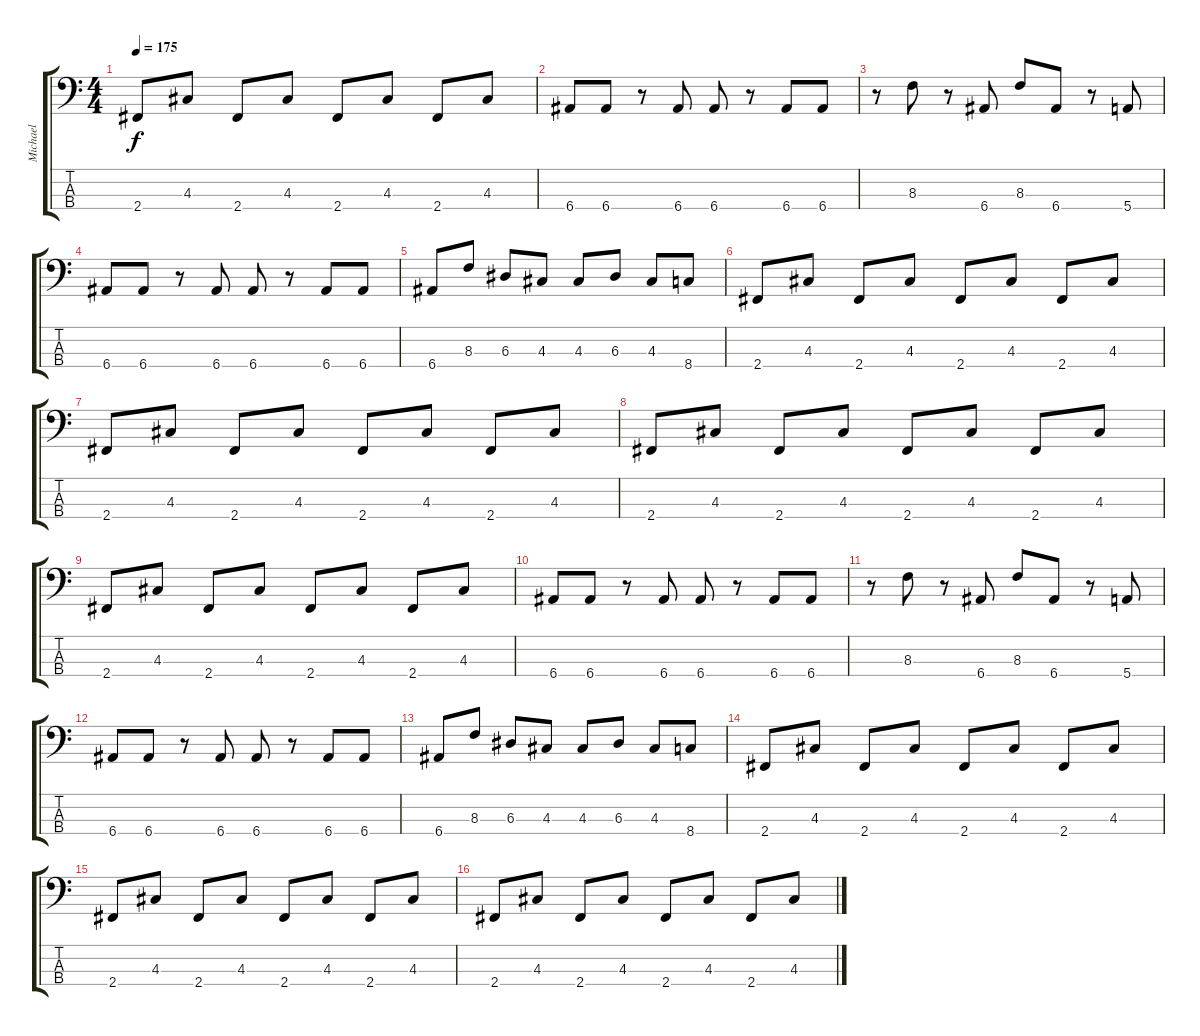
\track ("Michael" "Michael") {instrument electricbassfinger}
\staff {score tabs}
\tuning (G2 D2 A1 E1) {hide}
\ts (4 4)
\tempo 175
\clef f4
\ks c
2.4.8{dy f} 4.3.8 2.4.8 4.3.8 2.4.8 4.3.8 2.4.8 4.3.8 |
6.4.8 6.4.8 r.8 6.4.8 6.4.8 r.8 6.4.8 6.4.8 |
r.8 8.3.8 r.8 6.4.8 8.3.8 6.4.8 r.8 5.4.8 |
6.4.8 6.4.8 r.8 6.4.8 6.4.8 r.8 6.4.8 6.4.8 |
6.4.8 8.3.8 6.3.8 4.3.8 4.3.8 6.3.8 4.3.8 8.4.8 |
2.4.8 4.3.8 2.4.8 4.3.8 2.4.8 4.3.8 2.4.8 4.3.8 |
2.4.8 4.3.8 2.4.8 4.3.8 2.4.8 4.3.8 2.4.8 4.3.8 |
2.4.8 4.3.8 2.4.8 4.3.8 2.4.8 4.3.8 2.4.8 4.3.8 |
2.4.8 4.3.8 2.4.8 4.3.8 2.4.8 4.3.8 2.4.8 4.3.8 |
6.4.8 6.4.8 r.8 6.4.8 6.4.8 r.8 6.4.8 6.4.8 |
r.8 8.3.8 r.8 6.4.8 8.3.8 6.4.8 r.8 5.4.8 |
6.4.8 6.4.8 r.8 6.4.8 6.4.8 r.8 6.4.8 6.4.8 |
6.4.8 8.3.8 6.3.8 4.3.8 4.3.8 6.3.8 4.3.8 8.4.8 |
2.4.8 4.3.8 2.4.8 4.3.8 2.4.8 4.3.8 2.4.8 4.3.8 |
2.4.8 4.3.8 2.4.8 4.3.8 2.4.8 4.3.8 2.4.8 4.3.8 |
2.4.8 4.3.8 2.4.8 4.3.8 2.4.8 4.3.8 2.4.8 4.3.8
